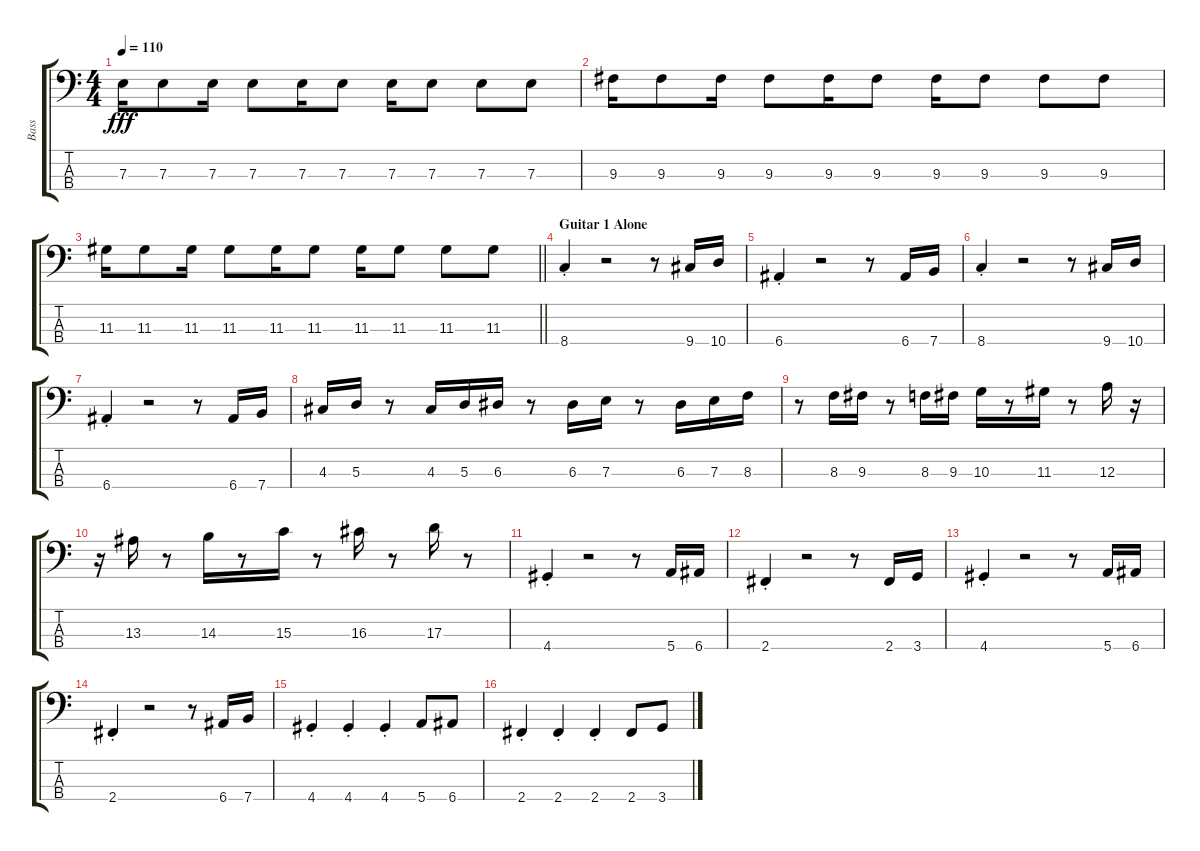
\track ("Bass" "Bass") {instrument distortionguitar}
\staff {score tabs}
\tuning (G2 D2 A1 E1) {hide}
\ts (4 4)
\tempo 110
\clef f4
\ks c
7.3.16{dy fff} 7.3.8 7.3.16 7.3.8 7.3.16 7.3.8 7.3.16 7.3.8 7.3.8 7.3.8 |
9.3.16 9.3.8 9.3.16 9.3.8 9.3.16 9.3.8 9.3.16 9.3.8 9.3.8 9.3.8 |
\barLineRight lightlight
11.3.16 11.3.8 11.3.16 11.3.8 11.3.16 11.3.8 11.3.16 11.3.8 11.3.8 11.3.8 |
\section ("" "Guitar 1 Alone")
8.4{st}.4 r.2 r.8 9.4.16 10.4.16 |
6.4{st}.4 r.2 r.8 6.4.16 7.4.16 |
8.4{st}.4 r.2 r.8 9.4.16 10.4.16 |
6.4{st}.4 r.2 r.8 6.4.16 7.4.16 |
4.3.16 5.3.16 r.8 4.3.16 5.3.16 6.3.16 r.8 6.3.16 7.3.16 r.8 6.3.16 7.3.16 8.3.16 |
r.8 8.3.16 9.3.16 r.8 8.3.16 9.3.16 10.3.16 r.8 11.3.16 r.8 12.3.16 r.16 |
r.16 13.3.16 r.8 14.3.16 r.8 15.3.16 r.8 16.3.16 r.8 17.3.16 r.8 |
4.4{st}.4 r.2 r.8 5.4.16 6.4.16 |
2.4{st}.4 r.2 r.8 2.4.16 3.4.16 |
4.4{st}.4 r.2 r.8 5.4.16 6.4.16 |
2.4{st}.4 r.2 r.8 6.4.16 7.4.16 |
4.4{st}.4 4.4{st}.4 4.4{st}.4 5.4.8 6.4.8 |
2.4{st}.4 2.4{st}.4 2.4{st}.4 2.4.8 3.4.8
